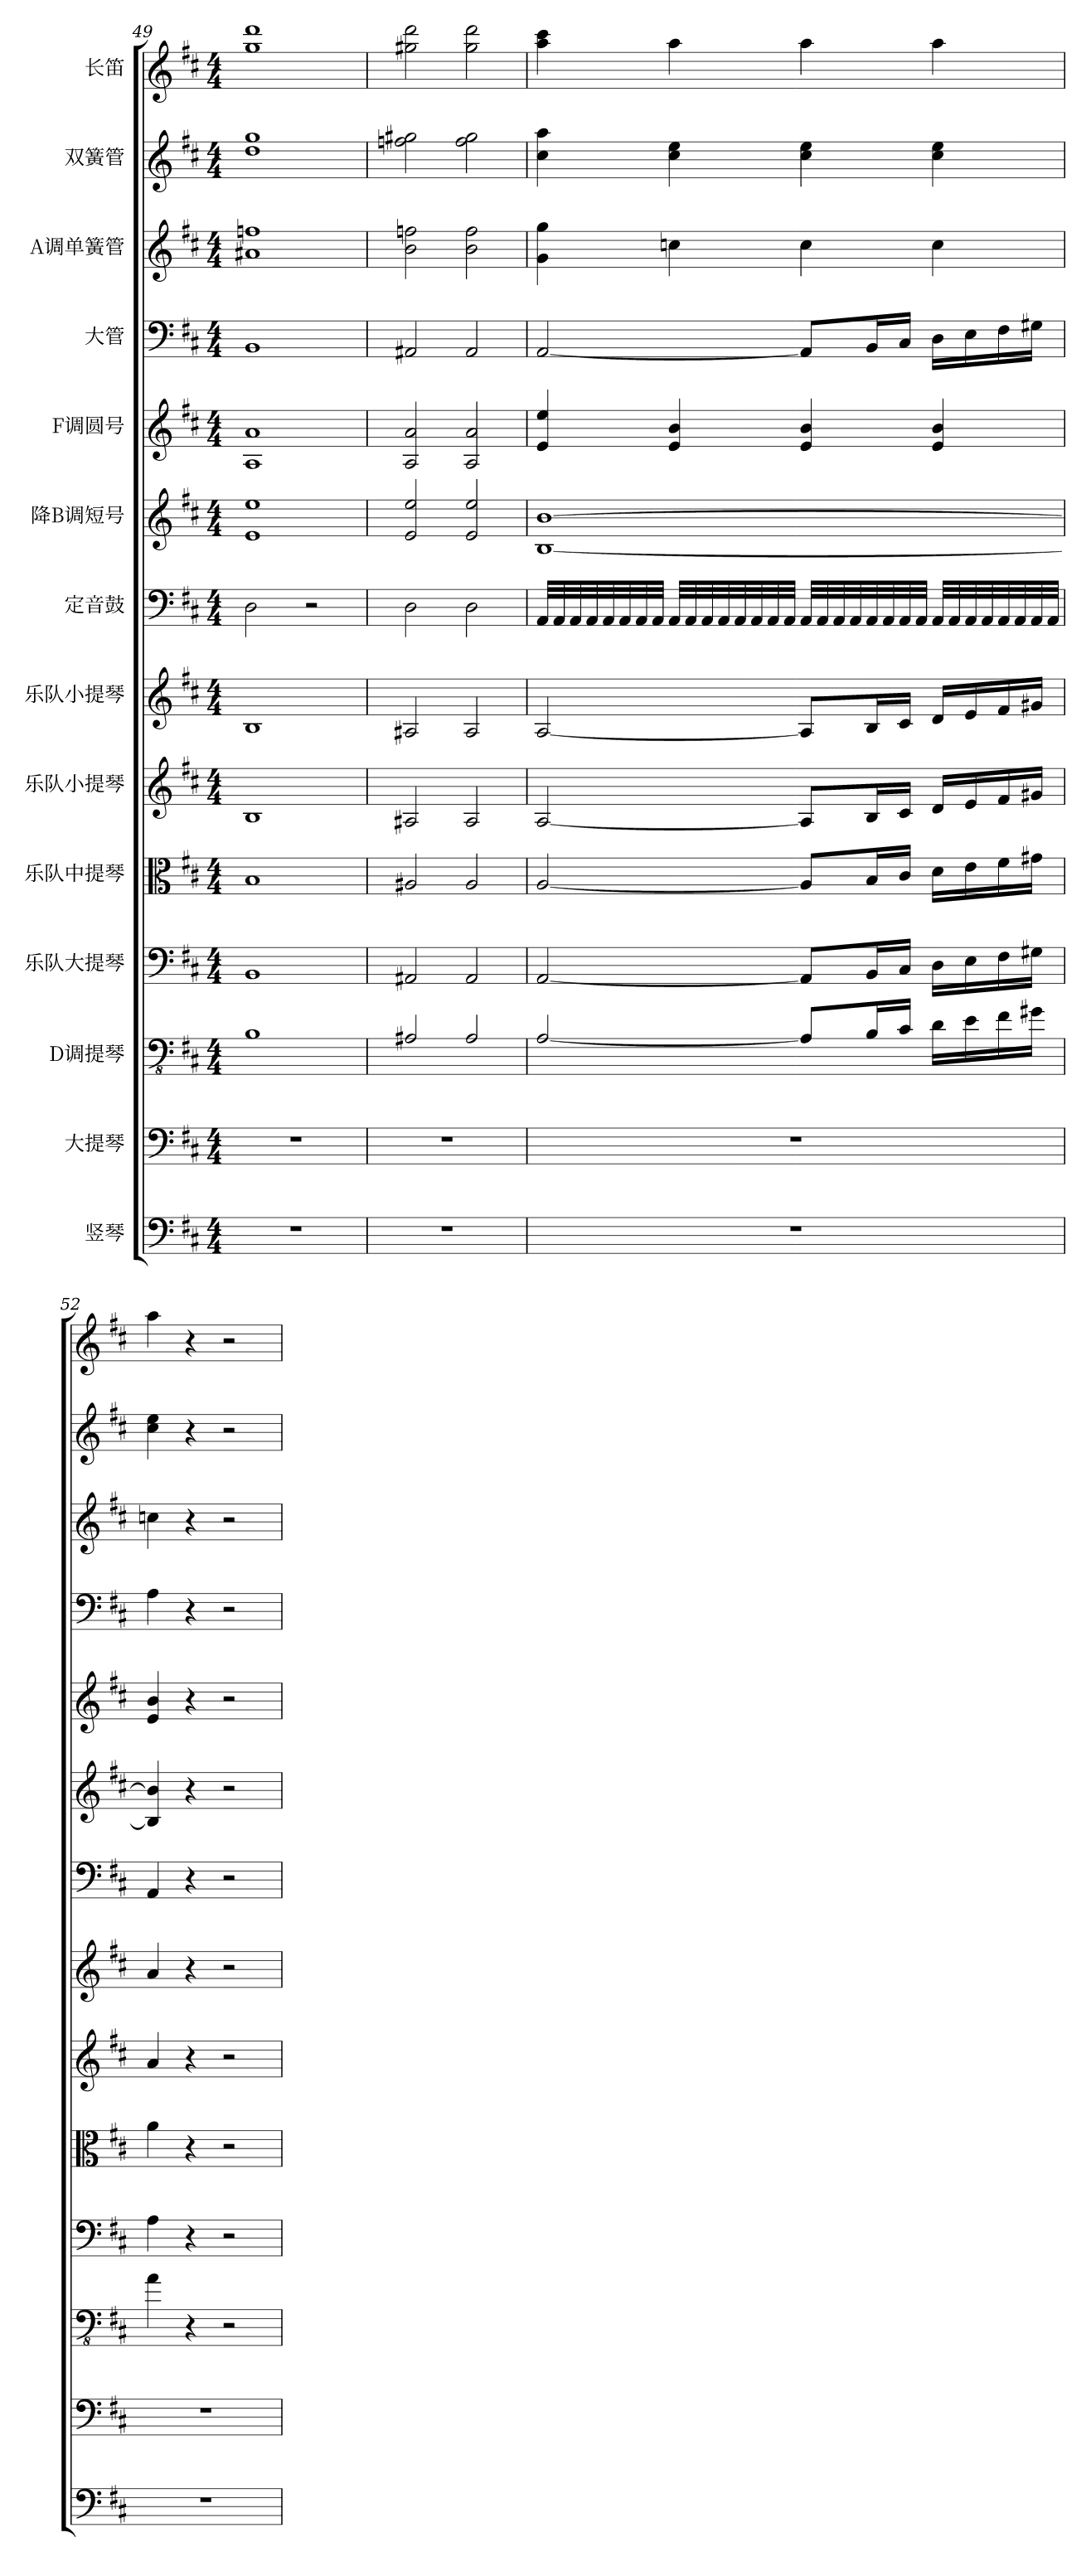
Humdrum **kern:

**kern	**kern	**kern	**kern	**kern	**kern	**kern	**kern	**kern	**kern	**kern	**kern	**kern	**kern
*part14	*part13	*part12	*part11	*part10	*part9	*part8	*part7	*part6	*part5	*part4	*part3	*part2	*part1
*staff14	*staff13	*staff12	*staff11	*staff10	*staff9	*staff8	*staff7	*staff6	*staff5	*staff4	*staff3	*staff2	*staff1
*I"竖琴	*I"大提琴	*I"D调提琴	*I"乐队大提琴	*I"乐队中提琴	*I"乐队小提琴	*I"乐队小提琴	*I"定音鼓	*I"降B调短号	*I"F调圆号	*I"大管	*I"A调单簧管	*I"双簧管	*I"长笛
*clefF4	*clefF4	*clefFv4	*clefF4	*clefC3	*clefG2	*clefG2	*clefF4	*clefG2	*clefG2	*clefF4	*clefG2	*clefG2	*clefG2
*	*	*ITrd7c12	*	*	*	*	*	*ITrd1c2	*ITrd4c7	*	*ITrd2c3	*	*
*k[f#c#]	*k[f#c#]	*k[f#c#]	*k[f#c#]	*k[f#c#]	*k[f#c#]	*k[f#c#]	*k[f#c#]	*k[]	*k[f#]	*k[f#c#]	*k[f#c#g#d#a#]	*k[f#c#]	*k[f#c#]
*M4/4	*M4/4	*M4/4	*M4/4	*M4/4	*M4/4	*M4/4	*M4/4	*M4/4	*M4/4	*M4/4	*M4/4	*M4/4	*M4/4
*MM170	*MM170	*MM170	*MM170	*MM170	*MM170	*MM170	*MM170	*MM170	*MM170	*MM170	*MM170	*MM170	*MM170
=49	=49	=49	=49	=49	=49	=49	=49	=49	=49	=49	=49	=49	=49
1r	1r	1BBB	1BB	1B	1B	1B	2D\	1d 1dd	1D 1d	1BB	1f##X 1ddn	1dd 1gg	1gg 1ddd
.	.	.	.	.	.	.	2r	.	.	.	.	.	.
=50	=50	=50	=50	=50	=50	=50	=50	=50	=50	=50	=50	=50	=50
*	*	*	*	*	*	*	*	*	*	*	*	*	*MM174
1r	1r	2AAA#X/	2AA#X/	2A#X/	2A#X/	2A#X/	2D\	2d/ 2dd/	2D/ 2d/	2AA#X/	2g#\ 2ddn\	2ffn\ 2gg#X\	2gg#X\ 2ddd\
.	.	2AAA#/	2AA#/	2A#/	2A#/	2A#/	2D\	2d/ 2dd/	2D/ 2d/	2AA#/	2g#\ 2dd\	2ff\ 2gg#\	2gg#\ 2ddd\
!!LO:PB:g=z
=51	=51	=51	=51	=51	=51	=51	=51	=51	=51	=51	=51	=51	=51
1r	1r	[2AAA/	[2AA/	[2A/	[2A/	[2A/	32AA/LLL	[1A [1a	4A/ 4a/	[2AA/	4e\ 4ee\	4cc#\ 4aa\	4aa\ 4ccc#\
.	.	.	.	.	.	.	32AA/	.	.	.	.	.	.
.	.	.	.	.	.	.	32AA/	.	.	.	.	.	.
.	.	.	.	.	.	.	32AA/	.	.	.	.	.	.
.	.	.	.	.	.	.	32AA/	.	.	.	.	.	.
.	.	.	.	.	.	.	32AA/	.	.	.	.	.	.
.	.	.	.	.	.	.	32AA/	.	.	.	.	.	.
.	.	.	.	.	.	.	32AA/JJJ	.	.	.	.	.	.
.	.	.	.	.	.	.	32AA/LLL	.	4A/ 4e/	.	4an\	4cc#\ 4ee\	4aa\
.	.	.	.	.	.	.	32AA/	.	.	.	.	.	.
.	.	.	.	.	.	.	32AA/	.	.	.	.	.	.
.	.	.	.	.	.	.	32AA/	.	.	.	.	.	.
.	.	.	.	.	.	.	32AA/	.	.	.	.	.	.
.	.	.	.	.	.	.	32AA/	.	.	.	.	.	.
.	.	.	.	.	.	.	32AA/	.	.	.	.	.	.
.	.	.	.	.	.	.	32AA/JJJ	.	.	.	.	.	.
.	.	8AAA/L]	8AA/L]	8A/L]	8A/L]	8A/L]	32AA/LLL	.	4A/ 4e/	8AA/L]	4a\	4cc#\ 4ee\	4aa\
.	.	.	.	.	.	.	32AA/	.	.	.	.	.	.
.	.	.	.	.	.	.	32AA/	.	.	.	.	.	.
.	.	.	.	.	.	.	32AA/	.	.	.	.	.	.
.	.	16BBB/L	16BB/L	16B/L	16B/L	16B/L	32AA/	.	.	16BB/L	.	.	.
.	.	.	.	.	.	.	32AA/	.	.	.	.	.	.
.	.	16CC#/JJ	16C#/JJ	16c#/JJ	16c#/JJ	16c#/JJ	32AA/	.	.	16C#/JJ	.	.	.
.	.	.	.	.	.	.	32AA/JJJ	.	.	.	.	.	.
.	.	16DD\LL	16D\LL	16d\LL	16d/LL	16d/LL	32AA/LLL	.	4A/ 4e/	16D\LL	4a\	4cc#\ 4ee\	4aa\
.	.	.	.	.	.	.	32AA/	.	.	.	.	.	.
.	.	16EE\	16E\	16e\	16e/	16e/	32AA/	.	.	16E\	.	.	.
.	.	.	.	.	.	.	32AA/	.	.	.	.	.	.
.	.	16FF#\	16F#\	16f#\	16f#/	16f#/	32AA/	.	.	16F#\	.	.	.
.	.	.	.	.	.	.	32AA/	.	.	.	.	.	.
.	.	16GG#X\JJ	16G#X\JJ	16g#X\JJ	16g#X/JJ	16g#X/JJ	32AA/	.	.	16G#X\JJ	.	.	.
.	.	.	.	.	.	.	32AA/JJJ	.	.	.	.	.	.
=52	=52	=52	=52	=52	=52	=52	=52	=52	=52	=52	=52	=52	=52
1r	1r	4AA\	4A\	4a\	4a/	4a/	4AA/	4A/] 4a/]	4A/ 4e/	4A\	4an\	4cc#\ 4ee\	4aa\
.	.	4r	4r	4r	4r	4r	4r	4r	4r	4r	4r	4r	4r
.	.	2r	2r	2r	2r	2r	2r	2r	2r	2r	2r	2r	2r
=	=	=	=	=	=	=	=	=	=	=	=	=	=
*-	*-	*-	*-	*-	*-	*-	*-	*-	*-	*-	*-	*-	*-
